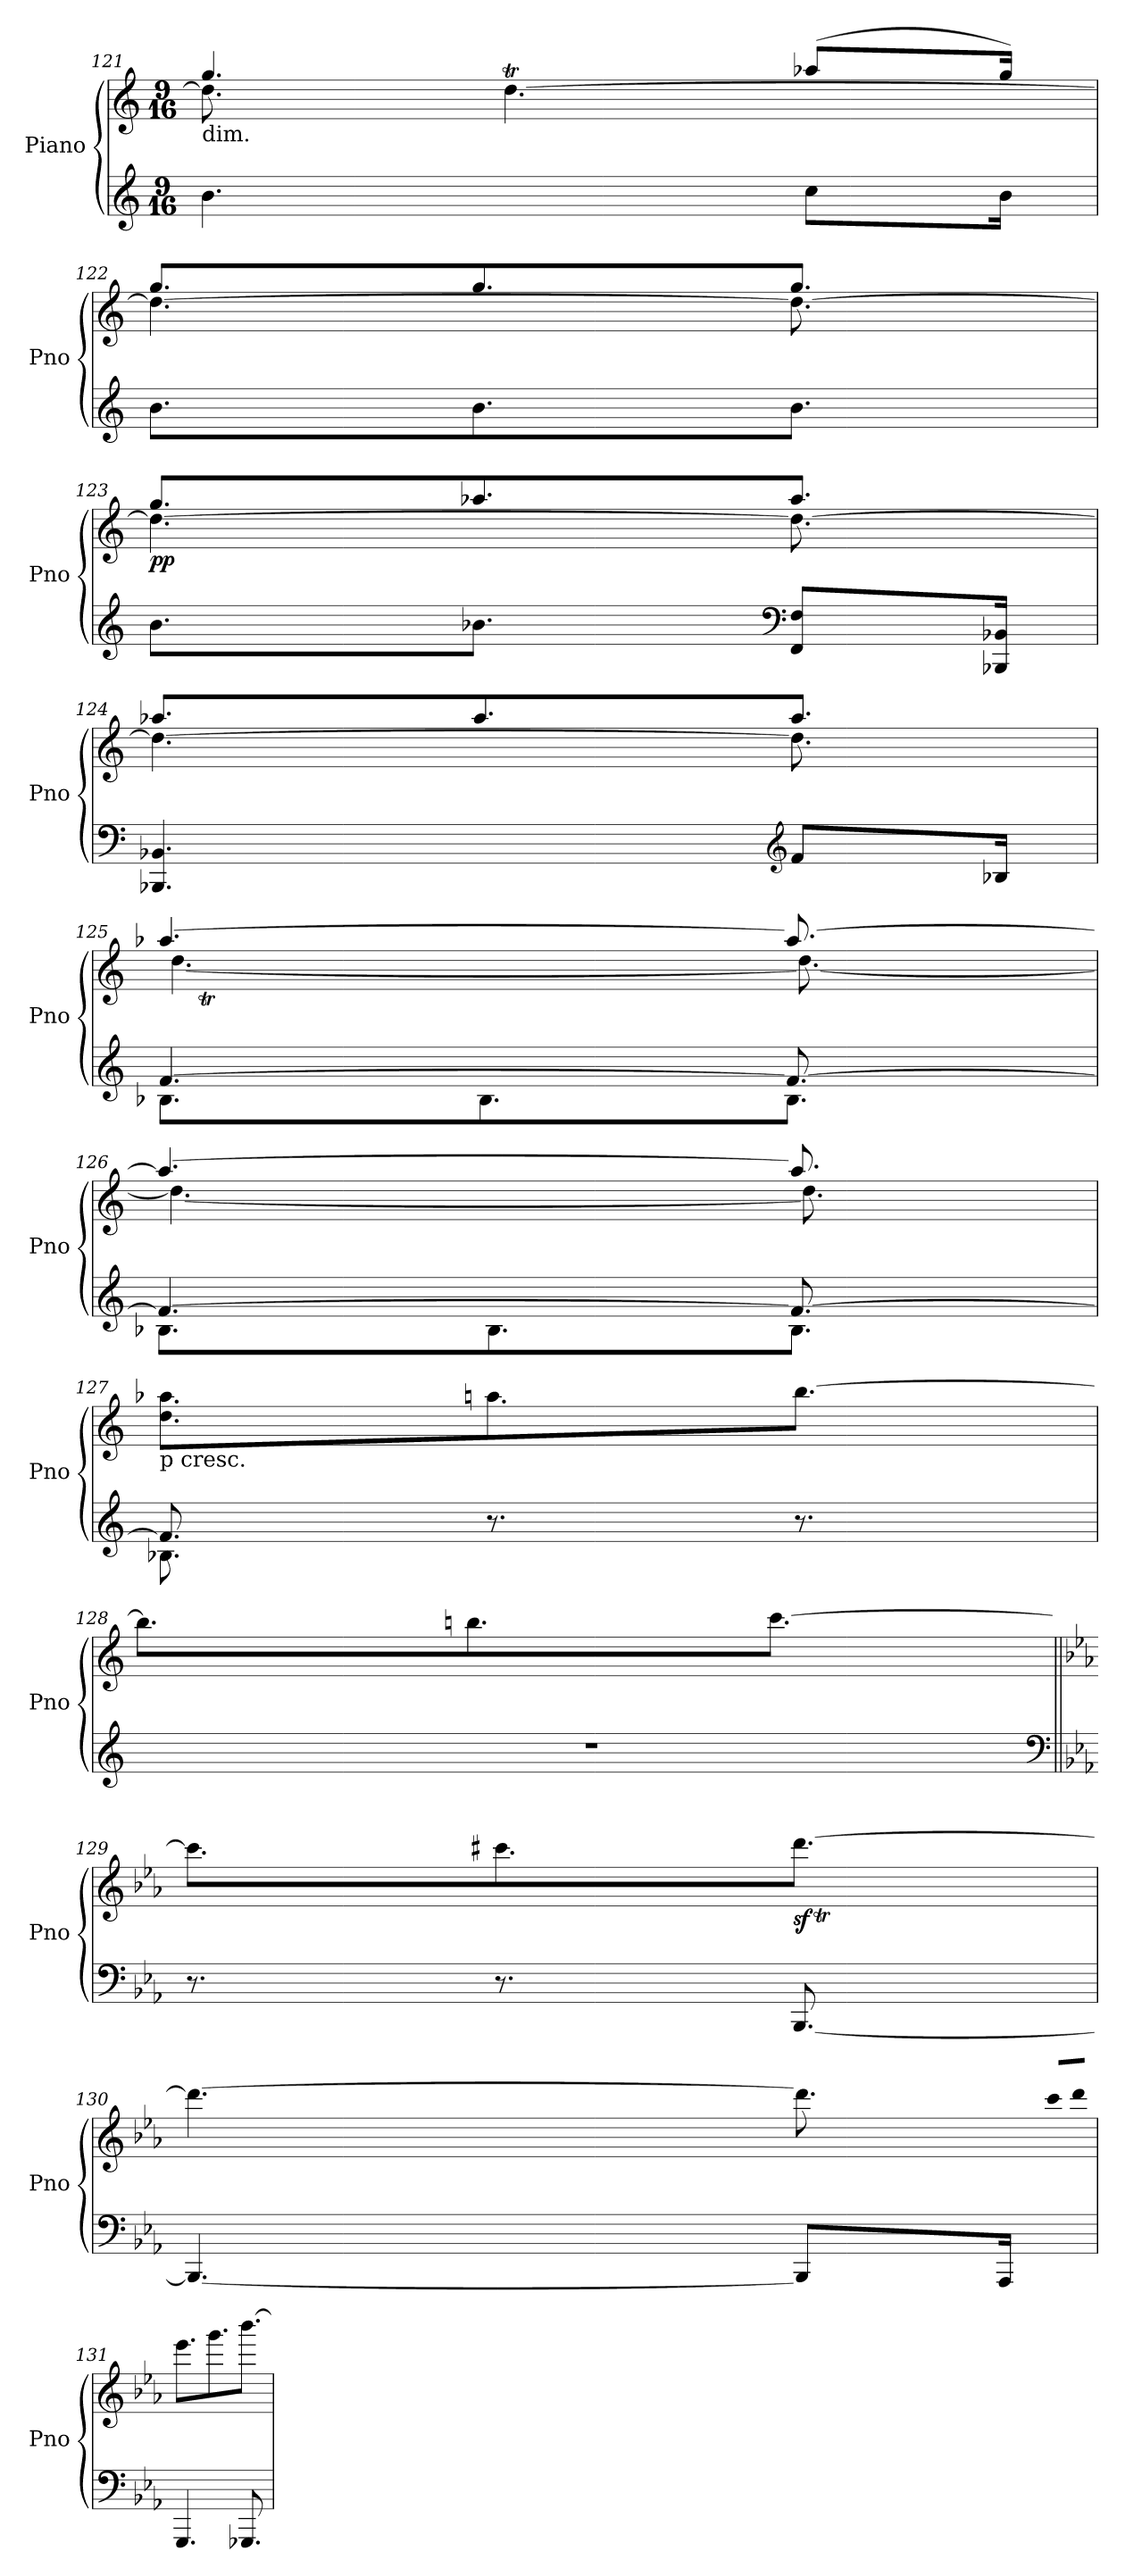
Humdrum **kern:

**kern	**kern	**dynam
*part1	*part1	*part1
*staff2	*staff1	*staff1/2
*I"Piano	*	*
*I'Pno	*	*
*clefG2	*clefG2	*
*k[]	*k[]	*
*C:	*C:	*
*M9/16	*M9/16	*
=121	=121	=121
*	*^	*
*	*	*Xtuplet	*
*	*	*^	*
!	!LO:TX:b:t=dim.	!	!	!
4.b\	8.dd\]	96ddyy	4.gg/	.
.	.	96eeyy	.	.
.	.	96ddyy	.	.
.	.	96eeyy	.	.
.	.	96ddyy	.	.
.	.	96eeyy	.	.
.	.	96ddyy	.	.
.	.	96eeyy	.	.
.	.	96ddyy	.	.
.	.	96eeyy	.	.
.	.	96ddyy	.	.
.	.	96eeyy	.	.
.	.	96ddyy	.	.
.	.	96eeyy	.	.
.	.	96ddyy	.	.
.	.	96eeyy	.	.
.	.	96ddyy	.	.
.	.	96eeyy	.	.
.	[4.ddT\	96ddyy	.	.
.	.	96ee-Xyy	.	.
.	.	96ddyy	.	.
.	.	96ee-yy	.	.
.	.	96ddyy	.	.
.	.	96ee-yy	.	.
.	.	96ddyy	.	.
.	.	96ee-yy	.	.
.	.	96ddyy	.	.
.	.	96ee-yy	.	.
.	.	96ddyy	.	.
.	.	96ee-yy	.	.
.	.	96ddyy	.	.
.	.	96ee-yy	.	.
.	.	96ddyy	.	.
.	.	96ee-yy	.	.
.	.	96ddyy	.	.
.	.	96ee-yy	.	.
8cc\L	.	96ddyy	(8aa-X/L	.
.	.	96ee-yy	.	.
.	.	96ddyy	.	.
.	.	96ee-yy	.	.
.	.	96ddyy	.	.
.	.	96ee-yy	.	.
.	.	96ddyy	.	.
.	.	96ee-yy	.	.
.	.	96ddyy	.	.
.	.	96ee-yy	.	.
.	.	96ddyy	.	.
.	.	96ee-yy	.	.
16b\Jk	.	96ddyy	16gg/Jk)	.
.	.	96ee-yy	.	.
.	.	96ddyy	.	.
.	.	96ee-yy	.	.
.	.	96ddyy	.	.
.	.	96ee-yy	.	.
=122	=122	=122	=122	=122
8.b\L	4.dd\_	96ddyy	8.gg/L	.
.	.	96ee-Xyy	.	.
.	.	96ddyy	.	.
.	.	96ee-yy	.	.
.	.	96ddyy	.	.
.	.	96ee-yy	.	.
.	.	96ddyy	.	.
.	.	96ee-yy	.	.
.	.	96ddyy	.	.
.	.	96ee-yy	.	.
.	.	96ddyy	.	.
.	.	96ee-yy	.	.
.	.	96ddyy	.	.
.	.	96ee-yy	.	.
.	.	96ddyy	.	.
.	.	96ee-yy	.	.
.	.	96ddyy	.	.
.	.	96ee-yy	.	.
8.b\	.	96ddyy	8.gg/	.
.	.	96ee-yy	.	.
.	.	96ddyy	.	.
.	.	96ee-yy	.	.
.	.	96ddyy	.	.
.	.	96ee-yy	.	.
.	.	96ddyy	.	.
.	.	96ee-yy	.	.
.	.	96ddyy	.	.
.	.	96ee-yy	.	.
.	.	96ddyy	.	.
.	.	96ee-yy	.	.
.	.	96ddyy	.	.
.	.	96ee-yy	.	.
.	.	96ddyy	.	.
.	.	96ee-yy	.	.
.	.	96ddyy	.	.
.	.	96ee-yy	.	.
8.b\J	8.dd\_	96ddyy	8.gg/J	.
.	.	96ee-yy	.	.
.	.	96ddyy	.	.
.	.	96ee-yy	.	.
.	.	96ddyy	.	.
.	.	96ee-yy	.	.
.	.	96ddyy	.	.
.	.	96ee-yy	.	.
.	.	96ddyy	.	.
.	.	96ee-yy	.	.
.	.	96ddyy	.	.
.	.	96ee-yy	.	.
.	.	96ddyy	.	.
.	.	96ee-yy	.	.
.	.	96ddyy	.	.
.	.	96ee-yy	.	.
.	.	96ddyy	.	.
.	.	96ee-yy	.	.
!!LO:LB:g=z	!!	!!
=123	=123	=123	=123	=123
!	!	!	!	!LO:DY:b
8.b\L	4.dd\_	96ddyy	8.gg/L	pp
.	.	96ee-Xyy	.	.
.	.	96ddyy	.	.
.	.	96ee-yy	.	.
.	.	96ddyy	.	.
.	.	96ee-yy	.	.
.	.	96ddyy	.	.
.	.	96ee-yy	.	.
.	.	96ddyy	.	.
.	.	96ee-yy	.	.
.	.	96ddyy	.	.
.	.	96ee-yy	.	.
.	.	96ddyy	.	.
.	.	96ee-yy	.	.
.	.	96ddyy	.	.
.	.	96ee-yy	.	.
.	.	96ddyy	.	.
.	.	96ee-yy	.	.
8.b-X\J	.	96ddyy	8.aa-X/	.
.	.	96ee-yy	.	.
.	.	96ddyy	.	.
.	.	96ee-yy	.	.
.	.	96ddyy	.	.
.	.	96ee-yy	.	.
.	.	96ddyy	.	.
.	.	96ee-yy	.	.
.	.	96ddyy	.	.
.	.	96ee-yy	.	.
.	.	96ddyy	.	.
.	.	96ee-yy	.	.
.	.	96ddyy	.	.
.	.	96ee-yy	.	.
.	.	96ddyy	.	.
.	.	96ee-yy	.	.
.	.	96ddyy	.	.
.	.	96ee-yy	.	.
*clefF4	*	*	*	*
8FF/ 8F/L	8.dd\_	96ddyy	8.aa-/J	.
.	.	96ee-yy	.	.
.	.	96ddyy	.	.
.	.	96ee-yy	.	.
.	.	96ddyy	.	.
.	.	96ee-yy	.	.
.	.	96ddyy	.	.
.	.	96ee-yy	.	.
.	.	96ddyy	.	.
.	.	96ee-yy	.	.
.	.	96ddyy	.	.
.	.	96ee-yy	.	.
16BBB-X/ 16BB-X/Jk	.	96ddyy	.	.
.	.	96ee-yy	.	.
.	.	96ddyy	.	.
.	.	96ee-yy	.	.
.	.	96ddyy	.	.
.	.	96ee-yy	.	.
=124	=124	=124	=124	=124
4.BBB-X/ 4.BB-X/	4.dd\_	96ddyy	8.aa-X/L	.
.	.	96ee-Xyy	.	.
.	.	96ddyy	.	.
.	.	96ee-yy	.	.
.	.	96ddyy	.	.
.	.	96ee-yy	.	.
.	.	96ddyy	.	.
.	.	96ee-yy	.	.
.	.	96ddyy	.	.
.	.	96ee-yy	.	.
.	.	96ddyy	.	.
.	.	96ee-yy	.	.
.	.	96ddyy	.	.
.	.	96ee-yy	.	.
.	.	96ddyy	.	.
.	.	96ee-yy	.	.
.	.	96ddyy	.	.
.	.	96ee-yy	.	.
.	.	96ddyy	8.aa-/	.
.	.	96ee-yy	.	.
.	.	96ddyy	.	.
.	.	96ee-yy	.	.
.	.	96ddyy	.	.
.	.	96ee-yy	.	.
.	.	96ddyy	.	.
.	.	96ee-yy	.	.
.	.	96ddyy	.	.
.	.	96ee-yy	.	.
.	.	96ddyy	.	.
.	.	96ee-yy	.	.
.	.	96ddyy	.	.
.	.	96ee-yy	.	.
.	.	96ddyy	.	.
.	.	96ee-yy	.	.
.	.	96ddyy	.	.
.	.	96ee-yy	.	.
*clefG2	*	*	*	*
8f/L	8.dd\]	96ddyy	8.aa-/J	.
.	.	96ee-yy	.	.
.	.	96ddyy	.	.
.	.	96ee-yy	.	.
.	.	96ddyy	.	.
.	.	96ee-yy	.	.
.	.	96ddyy	.	.
.	.	96ee-yy	.	.
.	.	96ddyy	.	.
.	.	96ee-yy	.	.
.	.	96ddyy	.	.
.	.	96ee-yy	.	.
16B-X/Jk	.	96ddyy	.	.
.	.	96ee-yy	.	.
.	.	96ddyy	.	.
.	.	96ee-yy	.	.
.	.	96ddyy	.	.
.	.	96ee-yy	.	.
*	*v	*v	*v	*
=125	=125	=125
*^	*	*
*	*Xtuplet	*	*
*	*^	*^	*
*	*	*	*	*^	*
*	*	*	*	*	*^	*
[4.fTTTT/	96fyy	8.B-X\L	[4.aa-X/	96aa-yy	96ddyy	[4.dd\	.
.	96gyy	.	.	96bb-XTTyy	96ee-Xyy	.	.
.	96fyy	.	.	96aa-yy	96ddyy	.	.
.	96gyy	.	.	96bb-yy	96ee-yy	.	.
.	96fyy	.	.	96aa-yy	96ddyy	.	.
.	96gyy	.	.	96bb-yy	96ee-yy	.	.
.	96fyy	.	.	96aa-yy	96ddyy	.	.
.	96gyy	.	.	96bb-yy	96ee-yy	.	.
.	96fyy	.	.	96aa-yy	96ddyy	.	.
.	96gyy	.	.	96bb-yy	96ee-yy	.	.
.	96fyy	.	.	96aa-yy	96ddyy	.	.
.	96gyy	.	.	96bb-yy	96ee-yy	.	.
.	96fyy	.	.	96aa-yy	96ddyy	.	.
.	96gyy	.	.	96bb-yy	96ee-yy	.	.
.	96fyy	.	.	96aa-yy	96ddyy	.	.
.	96gyy	.	.	96bb-yy	96ee-yy	.	.
.	96fyy	.	.	96aa-yy	96ddyy	.	.
.	96gyy	.	.	96bb-yy	96ee-yy	.	.
.	96fyy	8.B-\	.	96aa-yy	96ddyy	.	.
.	96gyy	.	.	96bb-yy	96ee-yy	.	.
.	96fyy	.	.	96aa-yy	96ddyy	.	.
.	96gyy	.	.	96bb-yy	96ee-yy	.	.
.	96fyy	.	.	96aa-yy	96ddyy	.	.
.	96gyy	.	.	96bb-yy	96ee-yy	.	.
.	96fyy	.	.	96aa-yy	96ddyy	.	.
.	96gyy	.	.	96bb-yy	96ee-yy	.	.
.	96fyy	.	.	96aa-yy	96ddyy	.	.
.	96gyy	.	.	96bb-yy	96ee-yy	.	.
.	96fyy	.	.	96aa-yy	96ddyy	.	.
.	96gyy	.	.	96bb-yy	96ee-yy	.	.
.	96fyy	.	.	96aa-yy	96ddyy	.	.
.	96gyy	.	.	96bb-yy	96ee-yy	.	.
.	96fyy	.	.	96aa-yy	96ddyy	.	.
.	96gyy	.	.	96bb-yy	96ee-yy	.	.
.	96fyy	.	.	96aa-yy	96ddyy	.	.
.	96gyy	.	.	96bb-yy	96ee-yy	.	.
8.f/_	96fyy	8.B-\J	8.aa-/_	96aa-yy	96ddyy	8.dd\_	.
.	96gyy	.	.	96bb-yy	96ee-yy	.	.
.	96fyy	.	.	96aa-yy	96ddyy	.	.
.	96gyy	.	.	96bb-yy	96ee-yy	.	.
.	96fyy	.	.	96aa-yy	96ddyy	.	.
.	96gyy	.	.	96bb-yy	96ee-yy	.	.
.	96fyy	.	.	96aa-yy	96ddyy	.	.
.	96gyy	.	.	96bb-yy	96ee-yy	.	.
.	96fyy	.	.	96aa-yy	96ddyy	.	.
.	96gyy	.	.	96bb-yy	96ee-yy	.	.
.	96fyy	.	.	96aa-yy	96ddyy	.	.
.	96gyy	.	.	96bb-yy	96ee-yy	.	.
.	96fyy	.	.	96aa-yy	96ddyy	.	.
.	96gyy	.	.	96bb-yy	96ee-yy	.	.
.	96fyy	.	.	96aa-yy	96ddyy	.	.
.	96gyy	.	.	96bb-yy	96ee-yy	.	.
.	96fyy	.	.	96aa-yy	96ddyy	.	.
.	96gyy	.	.	96bb-yy	96ee-yy	.	.
=126	=126	=126	=126	=126	=126	=126	=126
4.f/_	96fyy	8.B-X\L	4.aa-/_	96aa-yy	96ddyy	4.dd\_	.
.	96gyy	.	.	96bb-Xyy	96ee-Xyy	.	.
.	96fyy	.	.	96aa-yy	96ddyy	.	.
.	96gyy	.	.	96bb-yy	96ee-yy	.	.
.	96fyy	.	.	96aa-yy	96ddyy	.	.
.	96gyy	.	.	96bb-yy	96ee-yy	.	.
.	96fyy	.	.	96aa-yy	96ddyy	.	.
.	96gyy	.	.	96bb-yy	96ee-yy	.	.
.	96fyy	.	.	96aa-yy	96ddyy	.	.
.	96gyy	.	.	96bb-yy	96ee-yy	.	.
.	96fyy	.	.	96aa-yy	96ddyy	.	.
.	96gyy	.	.	96bb-yy	96ee-yy	.	.
.	96fyy	.	.	96aa-yy	96ddyy	.	.
.	96gyy	.	.	96bb-yy	96ee-yy	.	.
.	96fyy	.	.	96aa-yy	96ddyy	.	.
.	96gyy	.	.	96bb-yy	96ee-yy	.	.
.	96fyy	.	.	96aa-yy	96ddyy	.	.
.	96gyy	.	.	96bb-yy	96ee-yy	.	.
.	96fyy	8.B-\	.	96aa-yy	96ddyy	.	.
.	96gyy	.	.	96bb-yy	96ee-yy	.	.
.	96fyy	.	.	96aa-yy	96ddyy	.	.
.	96gyy	.	.	96bb-yy	96ee-yy	.	.
.	96fyy	.	.	96aa-yy	96ddyy	.	.
.	96gyy	.	.	96bb-yy	96ee-yy	.	.
.	96fyy	.	.	96aa-yy	96ddyy	.	.
.	96gyy	.	.	96bb-yy	96ee-yy	.	.
.	96fyy	.	.	96aa-yy	96ddyy	.	.
.	96gyy	.	.	96bb-yy	96ee-yy	.	.
.	96fyy	.	.	96aa-yy	96ddyy	.	.
.	96gyy	.	.	96bb-yy	96ee-yy	.	.
.	96fyy	.	.	96aa-yy	96ddyy	.	.
.	96gyy	.	.	96bb-yy	96ee-yy	.	.
.	96fyy	.	.	96aa-yy	96ddyy	.	.
.	96gyy	.	.	96bb-yy	96ee-yy	.	.
.	96fyy	.	.	96aa-yy	96ddyy	.	.
.	96gyy	.	.	96bb-yy	96ee-yy	.	.
8.f/_	96fyy	8.B-\J	8.aa-/]	96aa-yy	96ddyy	8.dd\]	.
.	96gyy	.	.	96bb-yy	96ee-yy	.	.
.	96fyy	.	.	96aa-yy	96ddyy	.	.
.	96gyy	.	.	96bb-yy	96ee-yy	.	.
.	96fyy	.	.	96aa-yy	96ddyy	.	.
.	96gyy	.	.	96bb-yy	96ee-yy	.	.
.	96fyy	.	.	96aa-yy	96ddyy	.	.
.	96gyy	.	.	96bb-yy	96ee-yy	.	.
.	96fyy	.	.	96aa-yy	96ddyy	.	.
.	96gyy	.	.	96bb-yy	96ee-yy	.	.
.	96fyy	.	.	96aa-yy	96ddyy	.	.
.	96gyy	.	.	96bb-yy	96ee-yy	.	.
.	96fyy	.	.	96aa-yy	96ddyy	.	.
.	96gyy	.	.	96bb-yy	96ee-yy	.	.
.	96fyy	.	.	96aa-yy	96ddyy	.	.
.	96gyy	.	.	96bb-yy	96ee-yy	.	.
.	96fyy	.	.	96aa-TTTyy	96ddyy	.	.
.	96gyy	.	.	96bb-yy	96ee-yy	.	.
*	*v	*v	*	*	*	*	*
*	*	*	*	*v	*v	*
!!LO:LB:g=z
=127	=127	=127	=127	=127	=127
!	!	!LO:TX:b:t=p cresc.	!	!	!
*	*	*	*v	*v	*
8.f/]	8.B-X\	8.dd\ 8.aa-X\L	96aa-yy	.
.	.	.	96bb-Xyy	.
.	.	.	96aa-yy	.
.	.	.	96bb-yy	.
.	.	.	96aa-yy	.
.	.	.	96bb-yy	.
.	.	.	96aa-yy	.
.	.	.	96bb-yy	.
.	.	.	96aa-yy	.
.	.	.	96bb-yy	.
.	.	.	96aa-yy	.
.	.	.	96bb-yy	.
.	.	.	96aa-yy	.
.	.	.	96bb-yy	.
.	.	.	96aa-yy	.
.	.	.	96bb-yy	.
.	.	.	96aa-yy	.
.	.	.	96bb-yy	.
8.r	4.ryy	8.aan\	96aayy	.
.	.	.	96bb-yy	.
.	.	.	96aayy	.
.	.	.	96bb-yy	.
.	.	.	96aayy	.
.	.	.	96bb-yy	.
.	.	.	96aayy	.
.	.	.	96bb-yy	.
.	.	.	96aayy	.
.	.	.	96bb-yy	.
.	.	.	96aayy	.
.	.	.	96bb-yy	.
.	.	.	96aayy	.
.	.	.	96bb-yy	.
.	.	.	96aayy	.
.	.	.	96bb-yy	.
.	.	.	96aayy	.
.	.	.	96bb-yy	.
8.r	.	[8.bb-\J	96bb-yy	.
.	.	.	96cccyy	.
.	.	.	96bb-yy	.
.	.	.	96cccyy	.
.	.	.	96bb-yy	.
.	.	.	96cccyy	.
.	.	.	96bb-yy	.
.	.	.	96cccyy	.
.	.	.	96bb-yy	.
.	.	.	96cccyy	.
.	.	.	96bb-yy	.
.	.	.	96cccyy	.
.	.	.	96bb-yy	.
.	.	.	96cccyy	.
.	.	.	96bb-yy	.
.	.	.	96cccyy	.
.	.	.	96bb-yy	.
.	.	.	96cccyy	.
*v	*v	*	*	*
=128	=128	=128	=128
16%9r	8.bb-\L]	96bb-yy	.
.	.	96cccyy	.
.	.	96bb-yy	.
.	.	96cccyy	.
.	.	96bb-yy	.
.	.	96cccyy	.
.	.	96bb-yy	.
.	.	96cccyy	.
.	.	96bb-yy	.
.	.	96cccyy	.
.	.	96bb-yy	.
.	.	96cccyy	.
.	.	96bb-yy	.
.	.	96cccyy	.
.	.	96bb-yy	.
.	.	96cccyy	.
.	.	96bb-yy	.
.	.	96cccyy	.
.	8.bbn\	96bbyy	.
.	.	96cccyy	.
.	.	96bbyy	.
.	.	96cccyy	.
.	.	96bbyy	.
.	.	96cccyy	.
.	.	96bbyy	.
.	.	96cccyy	.
.	.	96bbyy	.
.	.	96cccyy	.
.	.	96bbyy	.
.	.	96cccyy	.
.	.	96bbyy	.
.	.	96cccyy	.
.	.	96bbyy	.
.	.	96cccyy	.
.	.	96bbyy	.
.	.	96cccyy	.
.	[8.ccc\J	96cccyy	.
.	.	96dddyy	.
.	.	96cccyy	.
.	.	96dddyy	.
.	.	96cccyy	.
.	.	96dddyy	.
.	.	96cccyy	.
.	.	96dddyy	.
.	.	96cccyy	.
.	.	96dddyy	.
.	.	96cccyy	.
.	.	96dddyy	.
.	.	96cccyy	.
.	.	96dddyy	.
.	.	96cccyy	.
.	.	96dddyy	.
.	.	96cccyy	.
.	.	96dddyy	.
*clefF4	*	*	*
=129||	=129||	=129||	=129||
*k[b-e-a-]	*k[b-e-a-]	*	*
*E-:	*E-:	*	*
8.r	8.ccc\L]	96cccyy	.
.	.	96dddyy	.
.	.	96cccyy	.
.	.	96dddyy	.
.	.	96cccyy	.
.	.	96dddyy	.
.	.	96cccyy	.
.	.	96dddyy	.
.	.	96cccyy	.
.	.	96dddyy	.
.	.	96cccyy	.
.	.	96dddyy	.
.	.	96cccyy	.
.	.	96dddyy	.
.	.	96cccyy	.
.	.	96dddyy	.
.	.	96cccyy	.
.	.	96dddyy	.
8.r	8.ccc#X\	96ccc#yy	.
.	.	96dddyy	.
.	.	96ccc#yy	.
.	.	96dddyy	.
.	.	96ccc#yy	.
.	.	96dddyy	.
.	.	96ccc#yy	.
.	.	96dddyy	.
.	.	96ccc#yy	.
.	.	96dddyy	.
.	.	96ccc#yy	.
.	.	96dddyy	.
.	.	96ccc#yy	.
.	.	96dddyy	.
.	.	96ccc#yy	.
.	.	96dddyy	.
.	.	96ccc#yy	.
.	.	96dddyy	.
!	!	!	!LO:DY:b
[8.BBB-/	[8.ddd\J	96dddyy	sf
.	.	96dddtyy	.
.	.	96dddyy	.
.	.	96eee-Xyy	.
.	.	96dddyy	.
.	.	96eee-yy	.
.	.	96dddyy	.
.	.	96eee-yy	.
.	.	96dddyy	.
.	.	96eee-yy	.
.	.	96dddyy	.
.	.	96eee-yy	.
.	.	96dddyy	.
.	.	96eee-yy	.
.	.	96dddyy	.
.	.	96eee-yy	.
.	.	96dddyy	.
.	.	96eee-yy	.
=130	=130	=130	=130
4.BBB-/_	4.ddd\_	96dddyy	.
.	.	96eee-yy	.
.	.	96dddyy	.
.	.	96eee-yy	.
.	.	96dddyy	.
.	.	96eee-yy	.
.	.	96dddyy	.
.	.	96eee-yy	.
.	.	96dddyy	.
.	.	96eee-yy	.
.	.	96dddyy	.
.	.	96eee-yy	.
.	.	96dddyy	.
.	.	96eee-yy	.
.	.	96dddyy	.
.	.	96eee-yy	.
.	.	96dddyy	.
.	.	96eee-yy	.
.	.	96dddyy	.
.	.	96eee-yy	.
.	.	96dddyy	.
.	.	96eee-yy	.
.	.	96dddyy	.
.	.	96eee-yy	.
.	.	96dddyy	.
.	.	96eee-yy	.
.	.	96dddyy	.
.	.	96eee-yy	.
.	.	96dddyy	.
.	.	96eee-yy	.
.	.	96dddyy	.
.	.	96eee-yy	.
.	.	96dddyy	.
.	.	96eee-yy	.
.	.	96dddyy	.
.	.	96eee-yy	.
8BBB-/L]	8.ddd\]	96dddyy	.
.	.	96eee-yy	.
.	.	96dddyy	.
.	.	96eee-yy	.
.	.	96dddyy	.
.	.	96eee-yy	.
.	.	96dddyy	.
.	.	96eee-yy	.
.	.	96dddyy	.
.	.	96eee-TTTyy	.
.	.	96dddyy	.
.	.	96eee-yy	.
!	!	!LO:N:vis=128.	!
16AAA-/Jk	.	1920%13dddyy	.
!	!	!LO:N:vis=128.	!
.	.	1920%13eee-yy	.
!	!	!LO:N:vis=128.	!
.	.	1920%13dddyy	.
.	.	1920ryy	.
.	.	48ccc/LLL	.
.	.	48ddd/JJJ	.
!!LO:LB:g=z
=131	=131	=131	=131
!	!LO:TX:b:t=p cresc.	!	!
*	*v	*v	*
4.GGG/	8.eee-\L	.
.	8.ggg\	.
8.GGG-X/	[8.bbb-\J	.
=	=	=
*-	*-	*-
